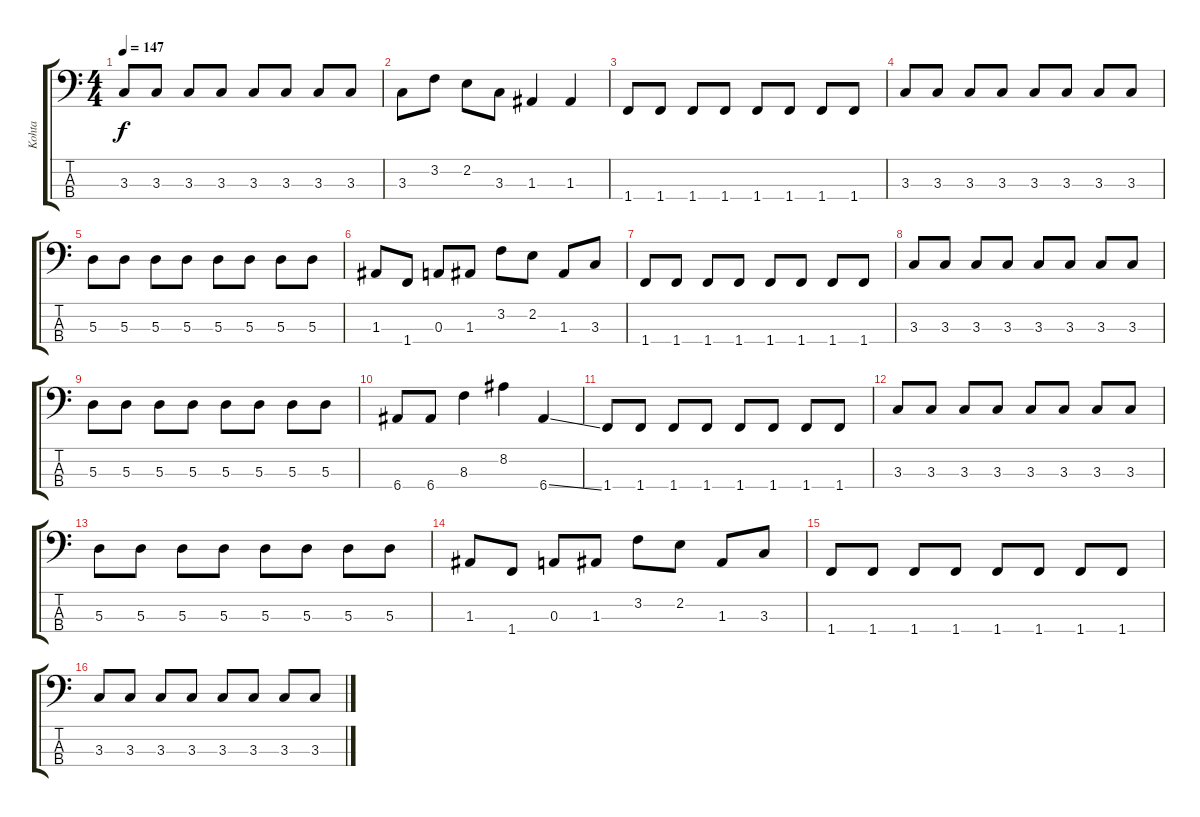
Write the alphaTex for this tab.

\track ("Kohta" "Kohta") {instrument electricbasspick}
\staff {score tabs}
\tuning (G2 D2 A1 E1) {hide}
\ts (4 4)
\tempo 147
\clef f4
\ks c
3.3.8{dy f} 3.3.8 3.3.8 3.3.8 3.3.8 3.3.8 3.3.8 3.3.8 |
3.3.8 3.2.8 2.2.8 3.3.8 1.3.4 1.3.4 |
1.4.8 1.4.8 1.4.8 1.4.8 1.4.8 1.4.8 1.4.8 1.4.8 |
3.3.8 3.3.8 3.3.8 3.3.8 3.3.8 3.3.8 3.3.8 3.3.8 |
5.3.8 5.3.8 5.3.8 5.3.8 5.3.8 5.3.8 5.3.8 5.3.8 |
1.3.8 1.4.8 0.3.8 1.3.8 3.2.8 2.2.8 1.3.8 3.3.8 |
1.4.8 1.4.8 1.4.8 1.4.8 1.4.8 1.4.8 1.4.8 1.4.8 |
3.3.8 3.3.8 3.3.8 3.3.8 3.3.8 3.3.8 3.3.8 3.3.8 |
5.3.8 5.3.8 5.3.8 5.3.8 5.3.8 5.3.8 5.3.8 5.3.8 |
6.4.8 6.4.8 8.3.4 8.2.4 6.4{ss}.4 |
1.4.8 1.4.8 1.4.8 1.4.8 1.4.8 1.4.8 1.4.8 1.4.8 |
3.3.8 3.3.8 3.3.8 3.3.8 3.3.8 3.3.8 3.3.8 3.3.8 |
5.3.8 5.3.8 5.3.8 5.3.8 5.3.8 5.3.8 5.3.8 5.3.8 |
1.3.8 1.4.8 0.3.8 1.3.8 3.2.8 2.2.8 1.3.8 3.3.8 |
1.4.8 1.4.8 1.4.8 1.4.8 1.4.8 1.4.8 1.4.8 1.4.8 |
3.3.8 3.3.8 3.3.8 3.3.8 3.3.8 3.3.8 3.3.8 3.3.8
